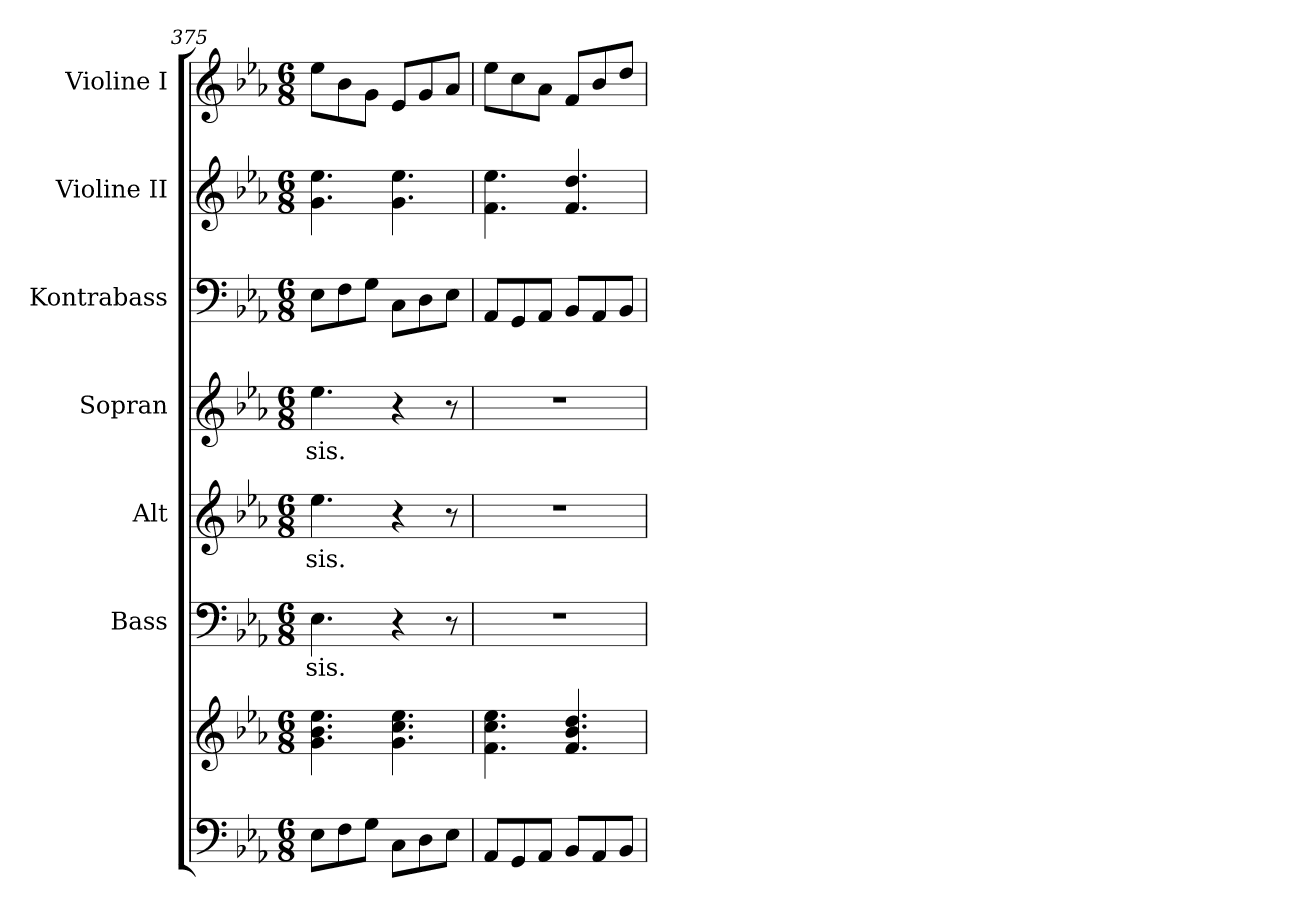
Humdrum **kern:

**kern	**kern	**kern	**text	**kern	**text	**kern	**text	**kern	**kern	**kern
*part7	*part7	*part6	*part6	*part5	*part5	*part4	*part4	*part3	*part2	*part1
*staff8	*staff7	*staff6	*staff6	*staff5	*staff5	*staff4	*staff4	*staff3	*staff2	*staff1
*	*	*I"Bass	*	*I"Alt	*	*I"Sopran	*	*I"Kontrabass	*I"Violine II	*I"Violine I
*	*	*I'B.	*	*I'A.	*	*I'S.	*	*I'Kb.	*I'Vl. II	*I'Vl. I
*clefF4	*clefG2	*clefF4	*	*clefG2	*	*clefG2	*	*clefF4	*clefG2	*clefG2
*	*	*	*	*	*	*	*	*ITrd7c12	*	*
*k[b-e-a-]	*k[b-e-a-]	*k[b-e-a-]	*	*k[b-e-a-]	*	*k[b-e-a-]	*	*k[b-e-a-]	*k[b-e-a-]	*k[b-e-a-]
*E-:	*E-:	*E-:	*	*E-:	*	*E-:	*	*E-:	*E-:	*E-:
*M6/8	*M6/8	*M6/8	*	*M6/8	*	*M6/8	*	*M6/8	*M6/8	*M6/8
=375	=375	=375	=375	=375	=375	=375	=375	=375	=375	=375
!	!	!	!LO:LY:b	!	!LO:LY:b	!	!LO:LY:b	!	!	!
8E-\L	4.g\ 4.b-\ 4.ee-\	4.E-\	-sis.	4.ee-\	-sis.	4.ee-\	-sis.	8EE-\L	4.g\ 4.ee-\	8ee-\L
8F\	.	.	.	.	.	.	.	8FF\	.	8b-\
8G\J	.	.	.	.	.	.	.	8GG\J	.	8g\J
8C\L	4.g\ 4.cc\ 4.ee-\	4r	.	4r	.	4r	.	8CC\L	4.g\ 4.ee-\	8e-/L
8D\	.	.	.	.	.	.	.	8DD\	.	8g/
8E-\J	.	8r	.	8r	.	8r	.	8EE-\J	.	8a-/J
=376	=376	=376	=376	=376	=376	=376	=376	=376	=376	=376
8AA-/L	4.f\ 4.cc\ 4.ee-\	2.r	.	2.r	.	2.r	.	8AAA-/L	4.f\ 4.ee-\	8ee-\L
8GG/	.	.	.	.	.	.	.	8GGG/	.	8cc\
8AA-/J	.	.	.	.	.	.	.	8AAA-/J	.	8a-\J
8BB-/L	4.f/ 4.b-/ 4.dd/	.	.	.	.	.	.	8BBB-/L	4.f/ 4.dd/	8f/L
8AA-/	.	.	.	.	.	.	.	8AAA-/	.	8b-/
8BB-/J	.	.	.	.	.	.	.	8BBB-/J	.	8dd/J
=	=	=	=	=	=	=	=	=	=	=
*-	*-	*-	*-	*-	*-	*-	*-	*-	*-	*-
